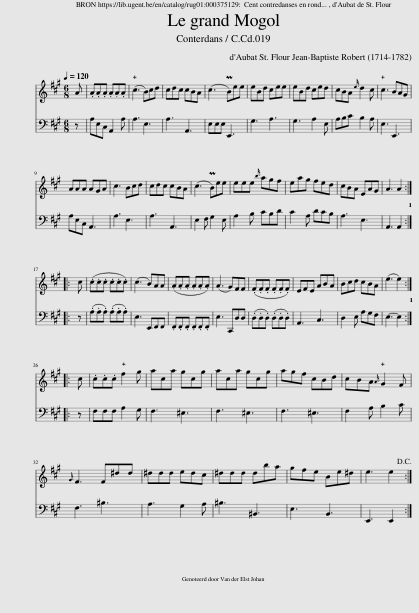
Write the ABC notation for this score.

X:1
%%score 1 2
L:1/8
Q:1/4=120
M:6/8
I:linebreak $
K:A
V:1 treble
V:2 bass
V:1
 A | .A.A.A .A.A.A | (!plus!c3 B)cd | cdc cBA | (c3 PB)ee | %5
 eBd cee | eBd ced | cBA{e} d2 c | !plus!c3 BAG |$ AAA AGA | %10
 c3 Bcd | cdc cBA | (c3 PB)ee | eee{b} agf | eag fed | %15
 cBA EAG | A3 A2 ::$ c | (.c.c.c .c.c.c) | (c3 B)AA | %20
 (.A.A.A .A.A.A) | (A3 G)FF | (.F.F.F .F.F.F) | EFE ABA | Bcd cBA | %25
 (e3 e2) ::$ c | .c.c.c !plus!f2 g | aca gcg | aca gcg | %30
 agf cBd | cBA{A} !plus!G2 F |${G} F3 F^dd | ^ddd edc | ^ddd dba | %35
 gfe Be^d | e3 e2!D.C.! :| %37
V:2
 z | A,E,C, A,,2 A, | A,3 E,3 | A,3 A,,3 | E,E,E, E,,3 | %5
 G,3 A,3 | G,3 A,2 E, | A,B,C B,2 A, | E,3 E,,3 |$ A,E,C, A,,3 | %10
 A,3 E,3 | A,3 A,,3 | E,2 F, G,2 E, | A,2 B, CB,D | C2 A, DCB, | %15
 A,3 E,3 | A,,3 A,,2 ::$ z | (.A,.A,.A,) (.A,.A,.A,) | E,3 E,,F,,F,, | %20
 .F,,.F,,.F,, .F,,.F,,.F,, | E,3 C,,D,D, | (.D,.D,.D,) (.D,.D,.D,) | A,,3 C,3 | D,2 E, A,G,F, | %25
 E,3- E,2 ::$ z | F,F,F, A,2 G, | F,3 ^E,3 | F,3 ^E,3 | %30
 F,3 ^E,3 | F,2 A, B,2 C |$ F,3 ^B,3 | A,3 G,2 A, | ^B,3 ^B,,3 | %35
 E,3 B,,3 | E,,3 E,,2 :| %37
